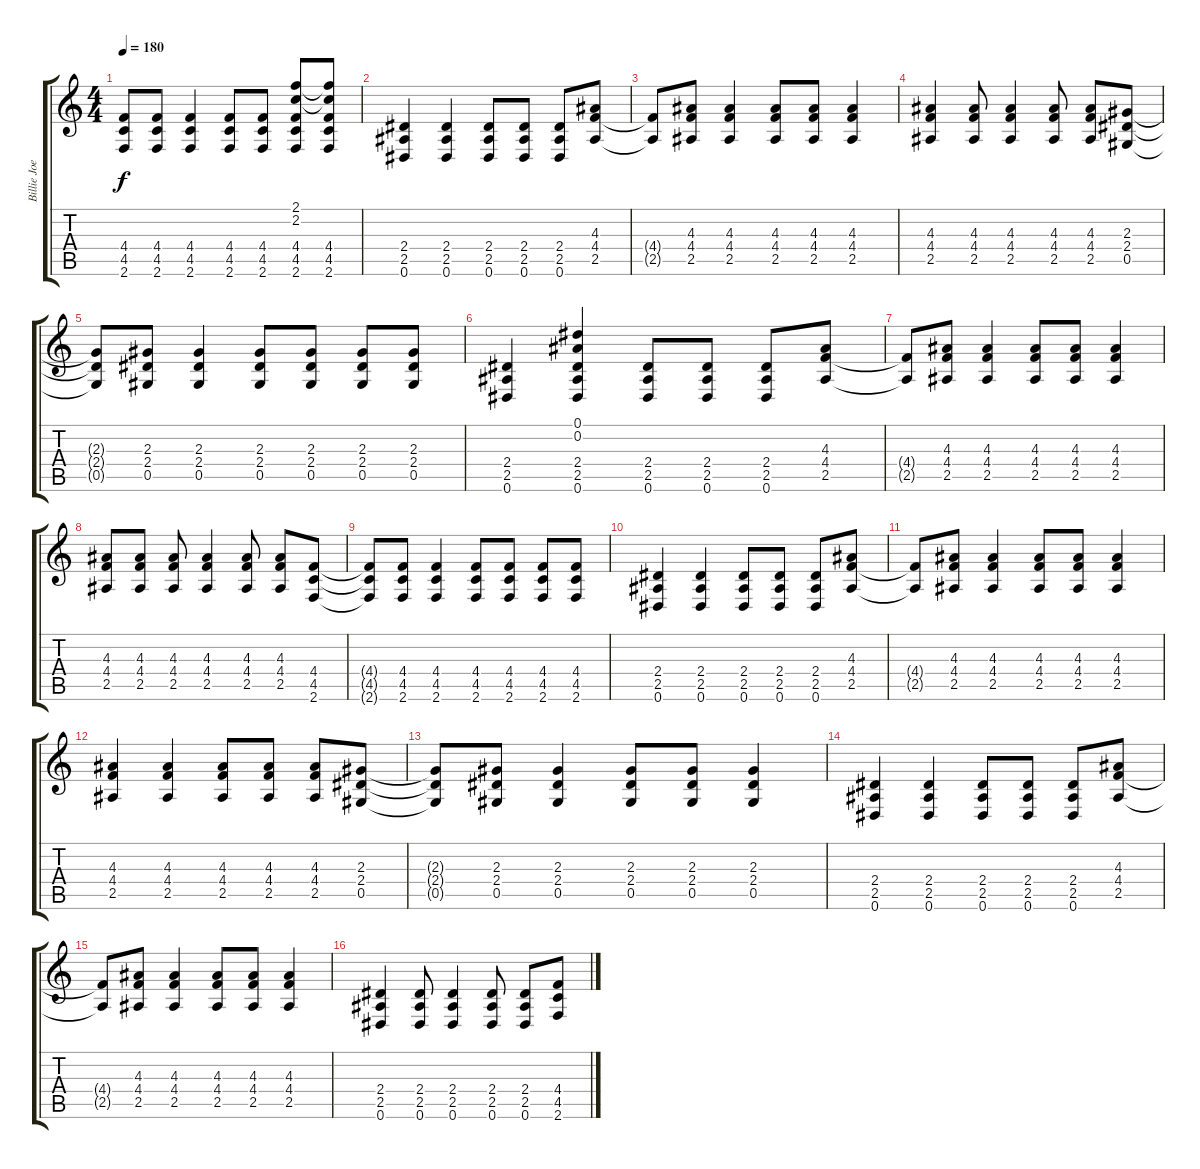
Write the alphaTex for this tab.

\track ("Billie Joe Armstrong - Guitar" "Billie Joe") {instrument distortionguitar}
\staff {score tabs}
\tuning (Eb4 Bb3 Gb3 Db3 Ab2 Eb2) {hide}
\ts (4 4)
\tempo 180
\clef g2
\ks c
(4.4{t} 4.5{t} 2.6{t}).8{dy f} (4.4 4.5 2.6).8 (4.4 4.5 2.6).4 (4.4 4.5 2.6).8 (4.4 4.5 2.6).8 (2.1 2.2 4.4 4.5 2.6).8 (2.1{t} 2.2{t} 4.4 4.5 2.6).8 |
(2.4 2.5 0.6).4 (2.4 2.5 0.6).4 (2.4 2.5 0.6).8 (2.4 2.5 0.6).8 (2.4 2.5 0.6).8 (4.3 4.4 2.5).8 |
(4.4{t} 2.5{t}).8 (4.3 4.4 2.5).8 (4.3 4.4 2.5).4 (4.3 4.4 2.5).8 (4.3 4.4 2.5).8 (4.3 4.4 2.5).4 |
(4.3 4.4 2.5).4 (4.3 4.4 2.5).8 (4.3 4.4 2.5).4 (4.3 4.4 2.5).8 (4.3 4.4 2.5).8 (2.3 2.4 0.5).8 |
(2.3{t} 2.4{t} 0.5{t}).8 (2.3 2.4 0.5).8 (2.3 2.4 0.5).4 (2.3 2.4 0.5).8 (2.3 2.4 0.5).8 (2.3 2.4 0.5).8 (2.3 2.4 0.5).8 |
(2.4 2.5 0.6).4 (0.1 0.2 2.4 2.5 0.6).4 (2.4 2.5 0.6).8 (2.4 2.5 0.6).8 (2.4 2.5 0.6).8 (4.3 4.4 2.5).8 |
(4.4{t} 2.5{t}).8 (4.3 4.4 2.5).8 (4.3 4.4 2.5).4 (4.3 4.4 2.5).8 (4.3 4.4 2.5).8 (4.3 4.4 2.5).4 |
(4.3 4.4 2.5).8 (4.3 4.4 2.5).8 (4.3 4.4 2.5).8 (4.3 4.4 2.5).4 (4.3 4.4 2.5).8 (4.3 4.4 2.5).8 (4.4 4.5 2.6).8 |
(4.4{t} 4.5{t} 2.6{t}).8 (4.4 4.5 2.6).8 (4.4 4.5 2.6).4 (4.4 4.5 2.6).8 (4.4 4.5 2.6).8 (4.4 4.5 2.6).8 (4.4 4.5 2.6).8 |
(2.4 2.5 0.6).4 (2.4 2.5 0.6).4 (2.4 2.5 0.6).8 (2.4 2.5 0.6).8 (2.4 2.5 0.6).8 (4.3 4.4 2.5).8 |
(4.4{t} 2.5{t}).8 (4.3 4.4 2.5).8 (4.3 4.4 2.5).4 (4.3 4.4 2.5).8 (4.3 4.4 2.5).8 (4.3 4.4 2.5).4 |
(4.3 4.4 2.5).4 (4.3 4.4 2.5).4 (4.3 4.4 2.5).8 (4.3 4.4 2.5).8 (4.3 4.4 2.5).8 (2.3 2.4 0.5).8 |
(2.3{t} 2.4{t} 0.5{t}).8 (2.3 2.4 0.5).8 (2.3 2.4 0.5).4 (2.3 2.4 0.5).8 (2.3 2.4 0.5).8 (2.3 2.4 0.5).4 |
(2.4 2.5 0.6).4 (2.4 2.5 0.6).4 (2.4 2.5 0.6).8 (2.4 2.5 0.6).8 (2.4 2.5 0.6).8 (4.3 4.4 2.5).8 |
(4.4{t} 2.5{t}).8 (4.3 4.4 2.5).8 (4.3 4.4 2.5).4 (4.3 4.4 2.5).8 (4.3 4.4 2.5).8 (4.3 4.4 2.5).4 |
(2.4 2.5 0.6).4{volume 12} (2.4 2.5 0.6).8 (2.4 2.5 0.6).4 (2.4 2.5 0.6).8 (2.4 2.5 0.6).8 (4.4 4.5 2.6).8
